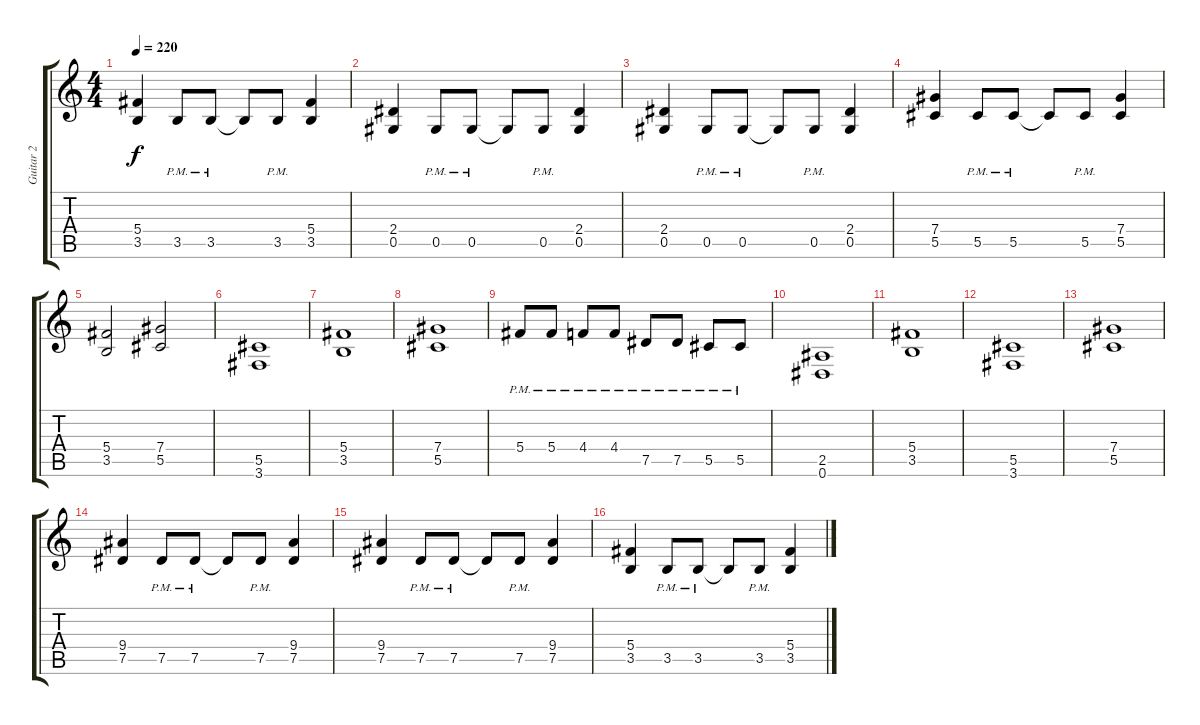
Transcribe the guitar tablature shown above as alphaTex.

\track ("Guitar 2" "Guitar 2") {instrument distortionguitar}
\staff {score tabs}
\tuning (Eb4 Bb3 Gb3 Db3 Ab2 Eb2) {hide}
\ts (4 4)
\tempo 220
\clef g2
\ks c
(5.4 3.5).4{dy f} 3.5{pm}.8 3.5{pm}.8 3.5{t}.8 3.5{pm}.8 (5.4 3.5).4 |
(2.4 0.5).4 0.5{pm}.8 0.5{pm}.8 0.5{t}.8 0.5{pm}.8 (2.4 0.5).4 |
(2.4 0.5).4 0.5{pm}.8 0.5{pm}.8 0.5{t}.8 0.5{pm}.8 (2.4 0.5).4 |
(7.4 5.5).4 5.5{pm}.8 5.5{pm}.8 5.5{t}.8 5.5{pm}.8 (7.4 5.5).4 |
(5.4 3.5).2 (7.4 5.5).2 |
(5.5 3.6).1 |
(5.4 3.5).1 |
(7.4 5.5).1 |
5.4{pm}.8 5.4{pm}.8 4.4{pm}.8 4.4{pm}.8 7.5{pm}.8 7.5{pm}.8 5.5{pm}.8 5.5{pm}.8 |
(2.5 0.6).1 |
(5.4 3.5).1 |
(5.5 3.6).1 |
(7.4 5.5).1 |
(9.4 7.5).4 7.5{pm}.8 7.5{pm}.8 7.5{t}.8 7.5{pm}.8 (9.4 7.5).4 |
(9.4 7.5).4 7.5{pm}.8 7.5{pm}.8 7.5{t}.8 7.5{pm}.8 (9.4 7.5).4 |
(5.4 3.5).4 3.5{pm}.8 3.5{pm}.8 3.5{t}.8 3.5{pm}.8 (5.4 3.5).4
